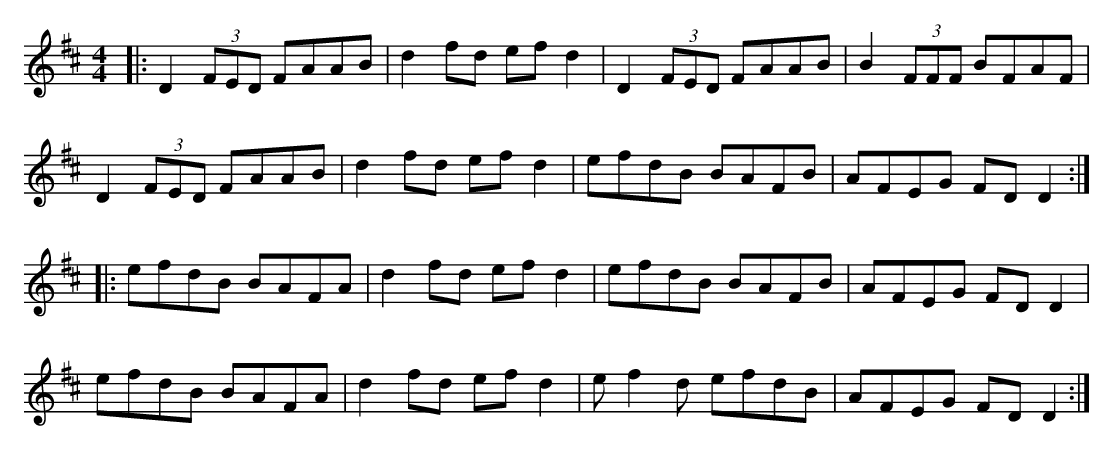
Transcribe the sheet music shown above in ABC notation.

X:1
M:4/4
K:D
|:D2 (3FED FAAB|d2 fd efd2|D2 (3FED FAAB|B2(3FFF BFAF|
D2 (3FED FAAB|d2 fd efd2|efdB BAFB| AFEG FDD2:|
|:efdB BAFA|d2fd efd2|efdB BAFB|AFEG FD D2|
efdB BAFA|d2fd efd2|ef2d efdB| AFEG FD D2:|
